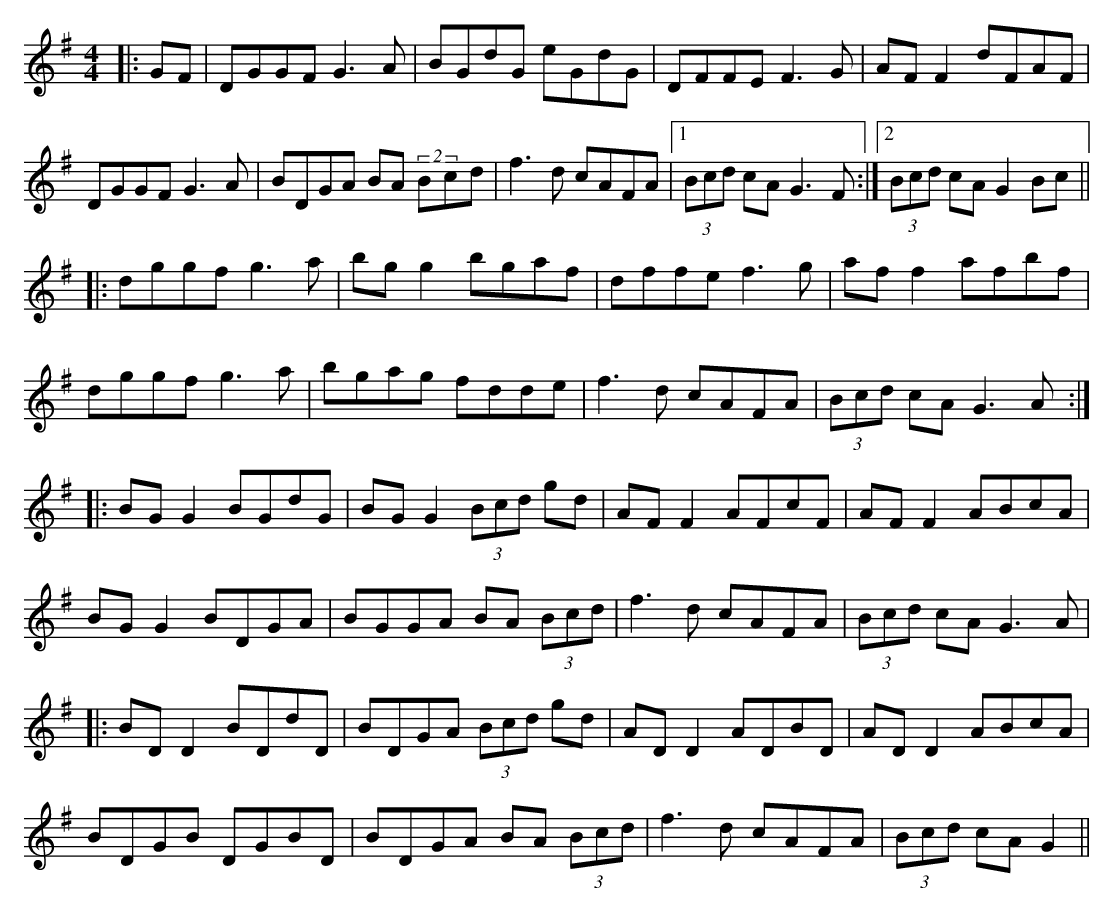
X:1
M:4/4
K:G
|:GF|DGGF G3A|BGdG eGdG|DFFE F3G|AF F2 dFAF|
DGGF G3A|BDGA BA (2Bcd|f3d cAFA|1 (3Bcd cA G3F:|2 (3Bcd cA G2 Bc||
|:dggf g3a|bg g2 bgaf|dffe f3g|af f2 afbf|
dggf g3a|bgag fdde|f3d cAFA|(3Bcd cA G3A:|
|:BG G2 BGdG|BG G2 (3Bcd gd|AF F2 AFcF|AF F2 ABcA|
BG G2 BDGA|BGGA BA (3Bcd|f3d cAFA|(3Bcd cA G3A|
|:BD D2 BDdD|BDGA (3Bcd gd|AD D2 ADBD|AD D2 ABcA|
BDGB DGBD|BDGA BA (3Bcd|f3d cAFA|(3Bcd cA G2||
